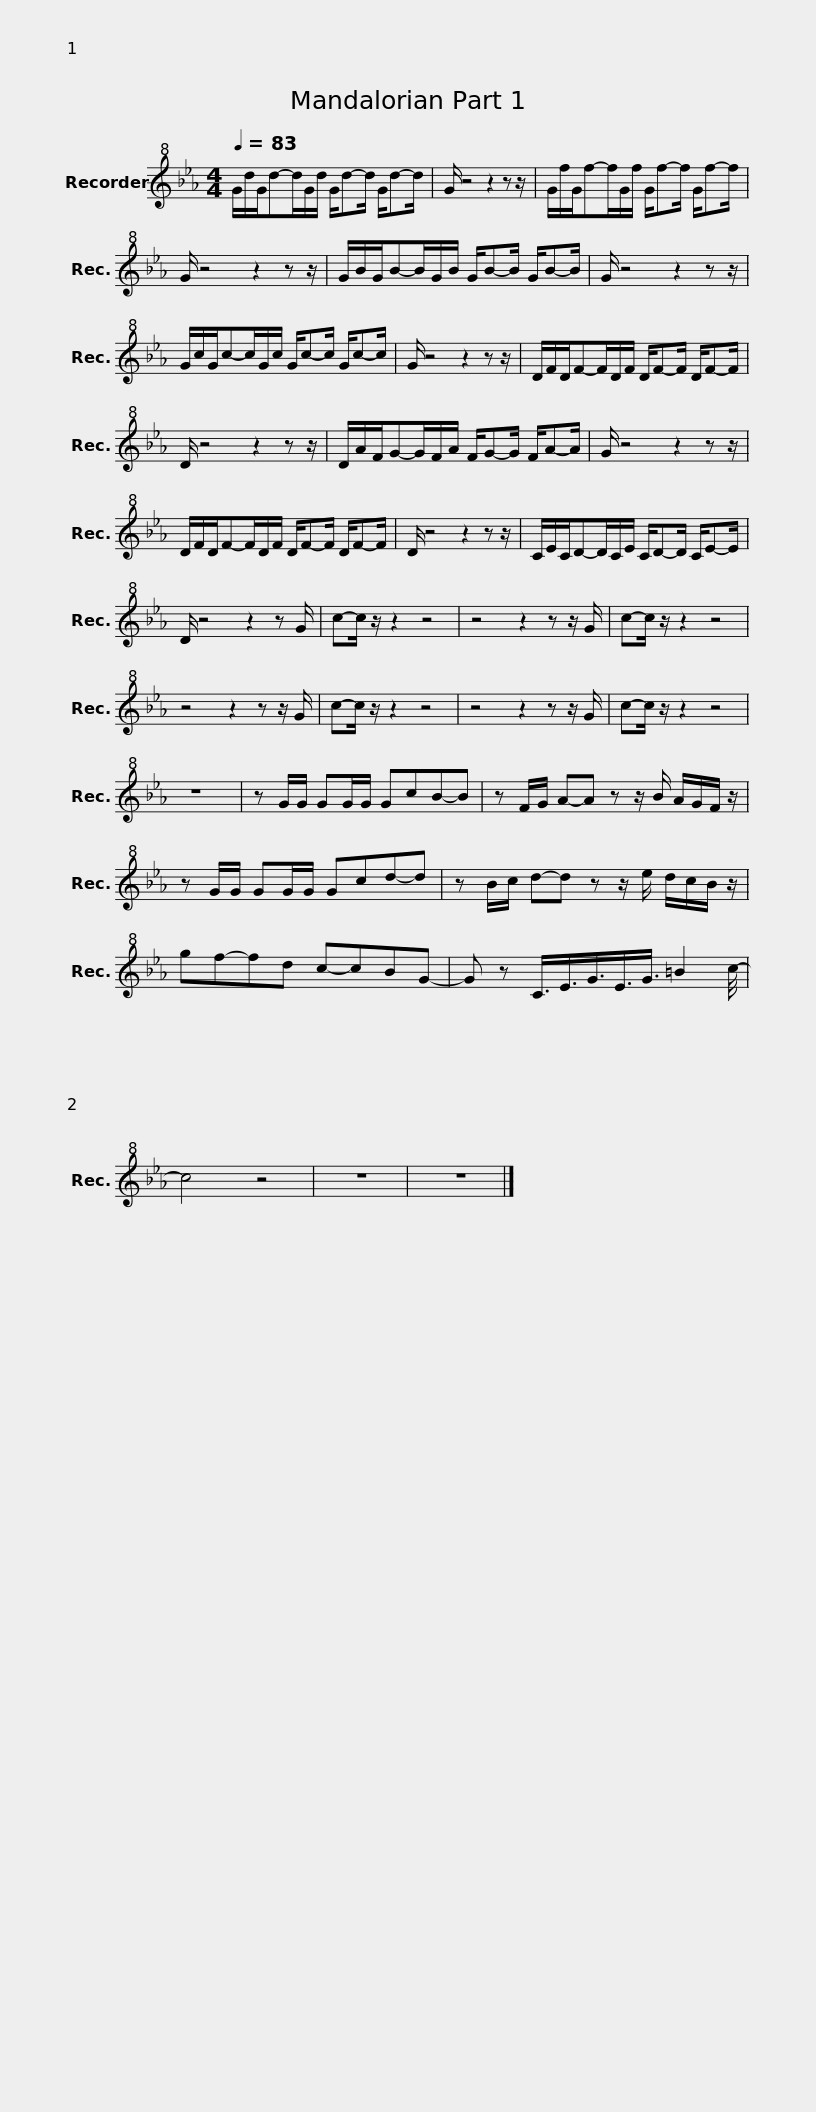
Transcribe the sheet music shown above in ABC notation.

X:1
L:1/8
Q:1/4=83
M:4/4
I:linebreak $
K:Eb
V:1 treble+8
V:1
 G/d/G/d-d/G/d/ G/d-d/ G/d-d/ | G/ z4 z2 z z/ | G/f/G/f-f/G/f/ G/f-f/ G/f-f/ | G/ z4 z2 z z/ |$ G/B/G/B-B/G/B/ G/B-B/ G/B-B/ | %5
 G/ z4 z2 z z/ | G/c/G/c-c/G/c/ G/c-c/ G/c-c/ | G/ z4 z2 z z/ |$ D/F/D/F-F/D/F/ D/F-F/ D/F-F/ | D/ z4 z2 z z/ | %10
 D/A/F/G-G/F/A/ F/G-G/ F/A-A/ | G/ z4 z2 z z/ |$ D/F/D/F-F/D/F/ D/F-F/ D/F-F/ | D/ z4 z2 z z/ | C/E/C/D-D/C/E/ C/D-D/ C/E-E/ | %15
 D/ z4 z2 z G/ | c-c/ z/ z2 z4 |$ z4 z2 z z/ G/ | c-c/ z/ z2 z4 | z4 z2 z z/ G/ | %20
 c-c/ z/ z2 z4 | z4 z2 z z/ G/ | c-c/ z/ z2 z4 | z8 |$ z G/G/ GG/G/ GcB-B | %25
 z F/G/ A-A z z/ B/ A/G/F/ z/ | z G/G/ GG/G/ Gcd-d | z B/c/ d-d z z/ e/ d/c/B/ z/ |$ gf-fd c-cBG- | G z C3/4E3/4G3/4E3/4G3/4 =B2 c/4- | %30
 c4 z4 | z8 | z8 |] %33
